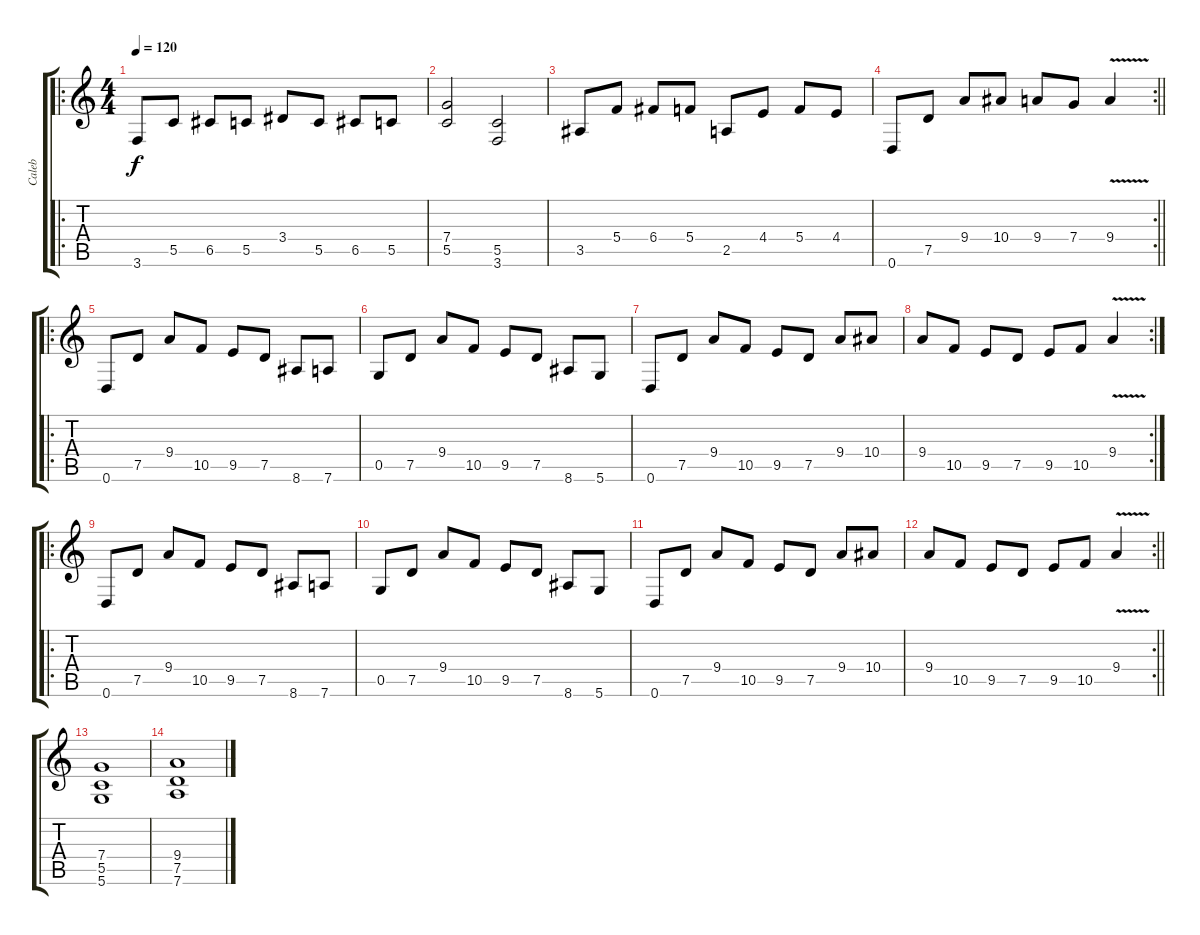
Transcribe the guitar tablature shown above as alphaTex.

\track ("Caleb" "Caleb") {instrument distortionguitar}
\staff {score tabs}
\tuning (D4 A3 F3 C3 G2 D2) {hide}
\ro
\ts (4 4)
\tempo 120
\clef g2
\ks c
3.6.8{dy f} 5.5.8 6.5.8 5.5.8 3.4.8 5.5.8 6.5.8 5.5.8 |
(7.4 5.5).2 (5.5 3.6).2 |
3.5.8 5.4.8 6.4.8 5.4.8 2.5.8 4.4.8 5.4.8 4.4.8 |
\rc 2
\barLineRight lightlight
0.6.8 7.5.8 9.4.8 10.4.8 9.4.8 7.4.8 9.4{v}.4 |
\ro
0.6.8 7.5.8 9.4.8 10.5.8 9.5.8 7.5.8 8.6.8 7.6.8 |
0.5.8 7.5.8 9.4.8 10.5.8 9.5.8 7.5.8 8.6.8 5.6.8 |
0.6.8 7.5.8 9.4.8 10.5.8 9.5.8 7.5.8 9.4.8 10.4.8 |
\rc 2
9.4.8 10.5.8 9.5.8 7.5.8 9.5.8 10.5.8 9.4{v}.4 |
\ro
0.6.8 7.5.8 9.4.8 10.5.8 9.5.8 7.5.8 8.6.8 7.6.8 |
0.5.8 7.5.8 9.4.8 10.5.8 9.5.8 7.5.8 8.6.8 5.6.8 |
0.6.8 7.5.8 9.4.8 10.5.8 9.5.8 7.5.8 9.4.8 10.4.8 |
\rc 2
\barLineRight lightlight
9.4.8 10.5.8 9.5.8 7.5.8 9.5.8 10.5.8 9.4{v}.4 |
(7.4 5.5 5.6).1 |
(9.4 7.5 7.6).1
